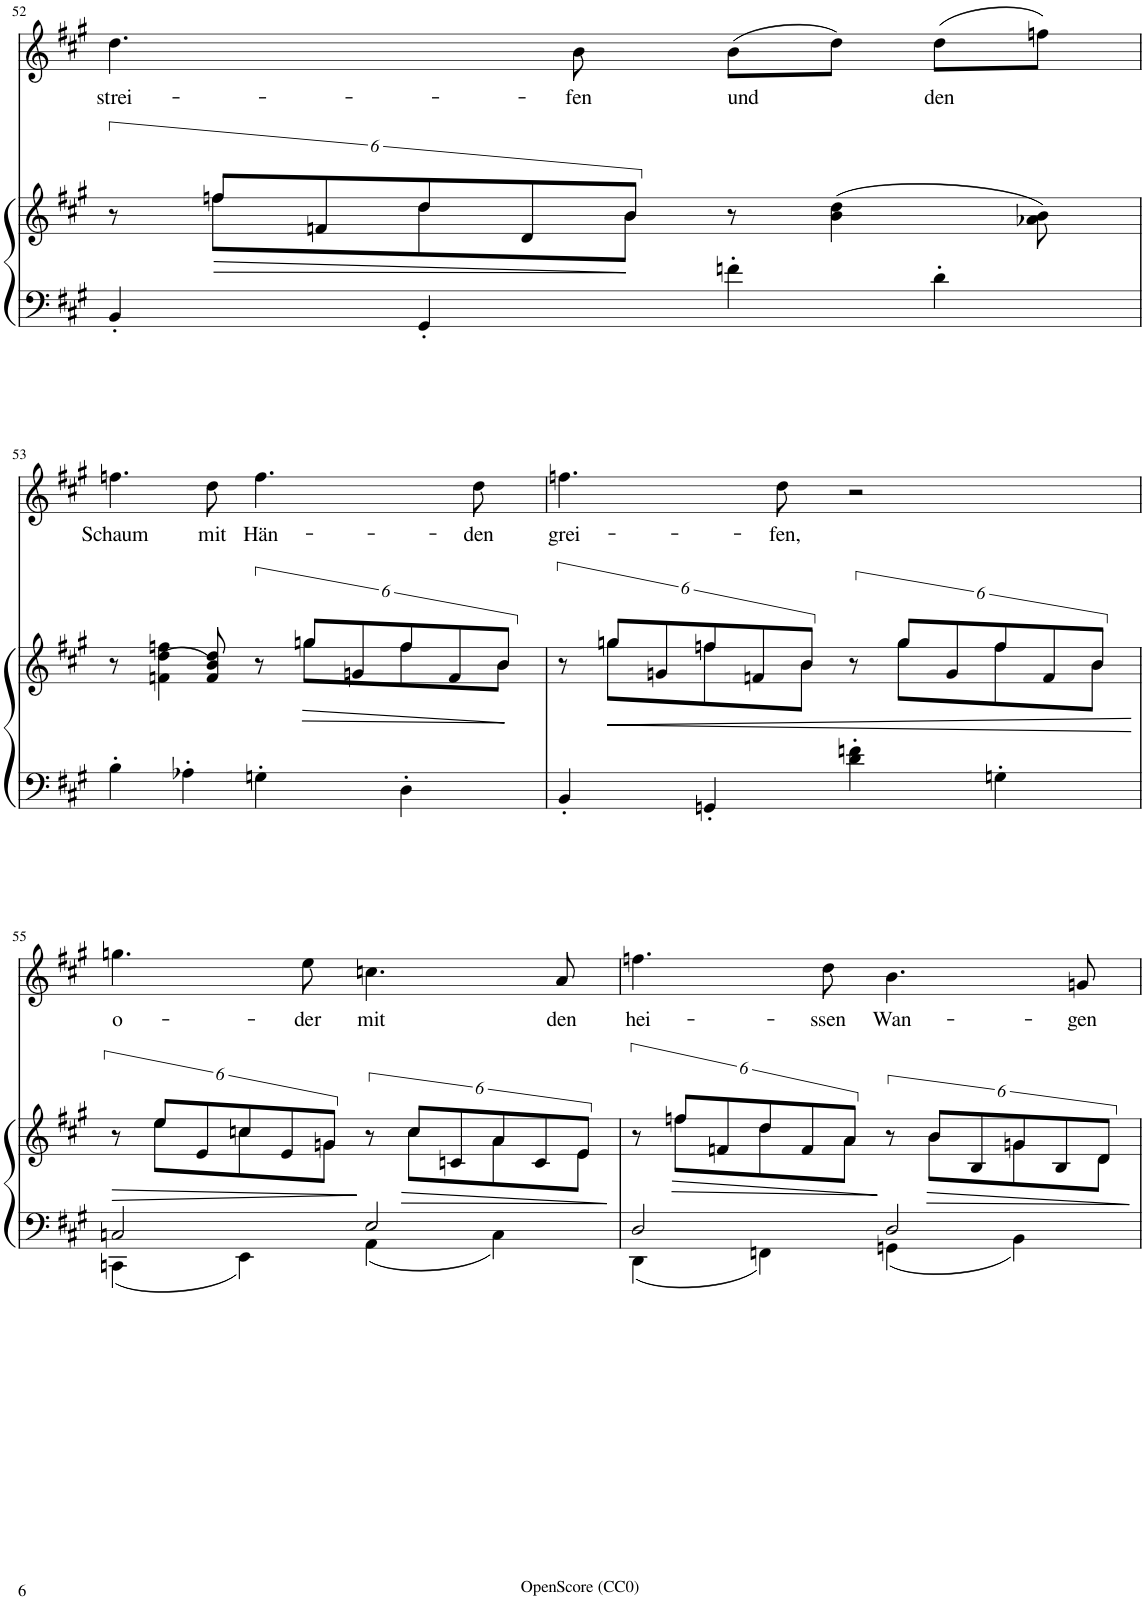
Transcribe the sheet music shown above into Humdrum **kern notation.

**kern	**kern	**dynam	**kern	**text
*part2	*part2	*part2	*part1	*part1
*staff3	*staff2	*staff2/3	*staff1	*staff1
*I"Pianoforte	*	*	*I"Singstimme Voice	*
*I'Pno	*	*	*	*
!!LO:PB:g=z
*clefF4	*clefG2	*	*clefG2	*
*k[f#c#g#]	*k[f#c#g#]	*	*k[f#c#g#]	*
*M2/2	*M2/2	*	*M2/2	*
*met(c|)	*met(c|)	*	*met(c|)	*
=52	=52	=52	=52	=52
*	*^	*	*	*
*	*	*Xtuplet	*	*	*
!	!	!	!	!	!LO:LY:b
4BB'/	12r	12ryy	.	4.dd\	strei-
!	!	!	!LO:HP:b	!	!
.	12ffn/L	12ff\L	>	.	.
.	12fn/	12ryy	.	.	.
4GG#'/	12dd/	12dd\	.	.	.
.	12d/	12ryy	.	.	.
!	!	!	!	!	!LO:LY:b
.	.	.	.	8b\	-fen
.	12b/J	12b\J	]	.	.
!	!	!	!	!	!LO:LY:b
4fn'\	8r	2ryy	.	(8b\L	und
.	(>4b\ 4dd\	.	.	8dd\J)	.
!	!	!	!	!	!LO:LY:b
4d'\	.	.	.	(8dd\L	den
.	8a-X\ 8b\)	.	.	8ffn\J)	.
!!LO:LB:g=z
=53	=53	=53	=53	=53	=53
!	!	!	!	!	!LO:LY:b
4B'\	8r	2ryy	.	4.ffn\	Schaum
.	(>4fn\ 4dd\ 4ffn\	.	.	.	.
4A-X'\	.	.	.	.	.
!	!	!	!	!	!LO:LY:b
.	8f/ 8b/ 8dd/)	.	.	8dd\	mit
*	*tuplet	*Xtuplet	*	*	*
!	!	!	!	!	!LO:LY:b
4Gn'\	12r	12ryy	.	4.ff\	Hän-
!	!	!	!LO:HP:b	!	!
.	12ggn/L	12gg\L	>	.	.
.	12gn/	12ryy	.	.	.
4D'\	12ff/	12ff\	.	.	.
.	12f/	12ryy	.	.	.
!	!	!	!	!	!LO:LY:b
.	.	.	.	8dd\	-den
.	12b/J	12b\J	]	.	.
=54	=54	=54	=54	=54	=54
*	*tuplet	*Xtuplet	*	*	*
!	!	!	!	!	!LO:LY:b
4BB'/	12r	12ryy	.	4.ffn\	grei-
!	!	!	!LO:HP:b	!	!
.	12ggn/L	12gg\L	<	.	.
.	12gn/	12ryy	.	.	.
4GGn'/	12ffn/	12ff\	.	.	.
.	12fn/	12ryy	.	.	.
!	!	!	!	!	!LO:LY:b
.	.	.	.	8dd\	-fen,
.	12b/J	12b\J	.	.	.
*	*tuplet	*Xtuplet	*	*	*
4d\' 4fn\'	12r	12ryy	.	2r	.
.	12gg/L	12gg\L	.	.	.
.	12g/	12ryy	.	.	.
4Gn'\	12ff/	12ff\	.	.	.
.	12f/	12ryy	.	.	.
.	12b/J	12b\J	.	.	.
*	*v	*v	*	*	*
.	.	[	.	.
!!LO:LB:g=z
=55	=55	=55	=55	=55
*^	*	*	*	*
*	*	*tuplet	*	*	*
!	!	!	!LO:HP:b	!	!
*	*	*^	*	*	*
*	*	*	*Xtuplet	*	*	*
!	!	!	!	!	!	!LO:LY:b
2Cn/	4CCn\	12r	12ryy	>	4.ggn\	o-
.	.	12ee/L	12ee\L	.	.	.
.	.	12e/	12ryy	.	.	.
.	4EE\	12ccn/	12cc\	.	.	.
.	.	12e/	12ryy	.	.	.
!	!	!	!	!	!	!LO:LY:b
.	.	.	.	.	8ee\	-der
.	.	12gn/J	12g\J	.	.	.
*	*	*tuplet	*Xtuplet	*	*	*
!	!	!	!	!	!	!LO:LY:b
2E/	4AA\	12r	12ryy	]	4.ccn\	mit
!	!	!	!	!LO:HP:b	!	!
.	.	12cc/L	12cc\L	>	.	.
.	.	12cn/	12ryy	.	.	.
.	4C\	12a/	12a\	.	.	.
.	.	12c/	12ryy	.	.	.
!	!	!	!	!	!	!LO:LY:b
.	.	.	.	.	8a/	den
.	.	12e/J	12e\J	.	.	.
*v	*v	*	*	*	*	*
*	*v	*v	*	*	*
.	.	]	.	.
=56	=56	=56	=56	=56
*^	*^	*	*	*
*	*	*tuplet	*Xtuplet	*	*	*
!	!	!	!	!	!	!LO:LY:b
2D/	4DD\	12r	12ryy	.	4.ffn\	hei-
!	!	!	!	!LO:HP:b	!	!
.	.	12ffn/L	12ff\L	>	.	.
.	.	12fn/	12ryy	.	.	.
.	4FFn\	12dd/	12dd\	.	.	.
.	.	12f/	12ryy	.	.	.
!	!	!	!	!	!	!LO:LY:b
.	.	.	.	.	8dd\	-ssen
.	.	12a/J	12a\J	.	.	.
*	*	*tuplet	*Xtuplet	*	*	*
!	!	!	!	!	!	!LO:LY:b
2D/	4GGn\	12r	12ryy	]	4.b\	Wan-
!	!	!	!	!LO:HP:b	!	!
.	.	12b/L	12b\L	>	.	.
.	.	12B/	12ryy	.	.	.
.	4BB\	12gn/	12g\	.	.	.
.	.	12B/	12ryy	.	.	.
!	!	!	!	!	!	!LO:LY:b
.	.	.	.	.	8gn/	-gen
.	.	12d/J	12d\J	.	.	.
*v	*v	*	*	*	*	*
*	*v	*v	*	*	*
.	.	]	.	.
=	=	=	=	=
*-	*-	*-	*-	*-
